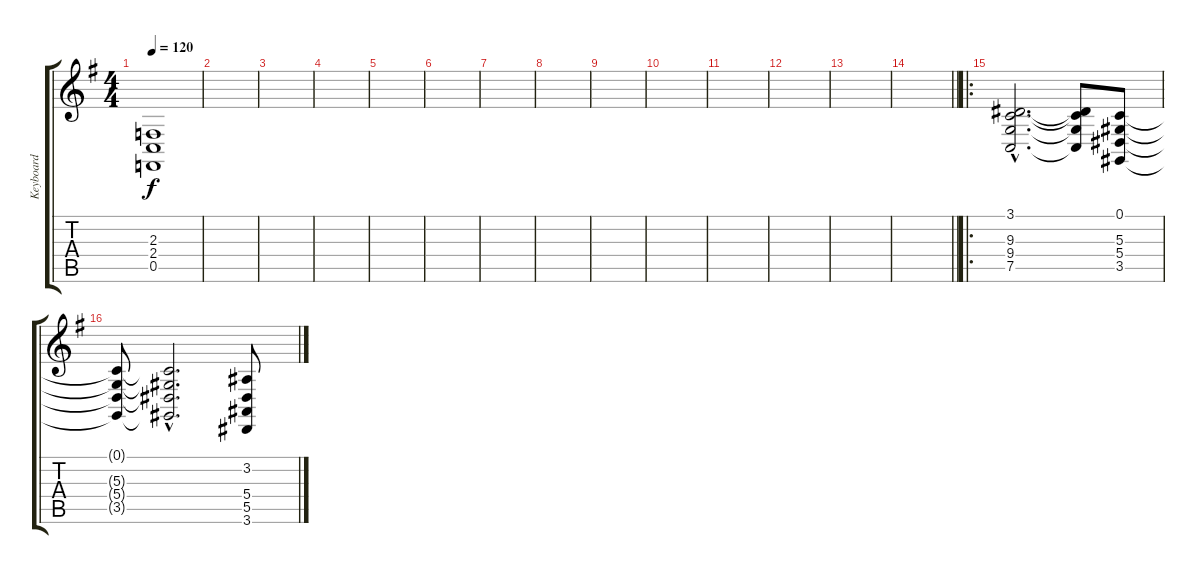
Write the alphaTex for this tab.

\track ("Keyboard" "Keyboard") {instrument stringensemble2}
\staff {score tabs}
\tuning (C4 G3 Eb3 Bb2 F2 C2) {hide}
\ts (4 4)
\tempo 120
\clef g2
\ks g
(2.3{t} 2.4{t} 0.5{t}).1{dy f} |
|
|
|
|
|
|
|
|
|
|
|
|
\barLineRight lightlight
|
\ro
(3.1{hac} 9.3{hac} 9.4{hac} 7.5{hac}).2{d instrument stringensemble2} (3.1{t} 9.3{t} 9.4{t} 7.5{t}).8 (0.1 5.3 5.4 3.5).8 |
(0.1{t} 5.3{t} 5.4{t} 3.5{t}).8 (0.1{hac t} 5.3{hac t} 5.4{hac t} 3.5{hac t}).2{d} (3.2 5.4 5.5 3.6).8
